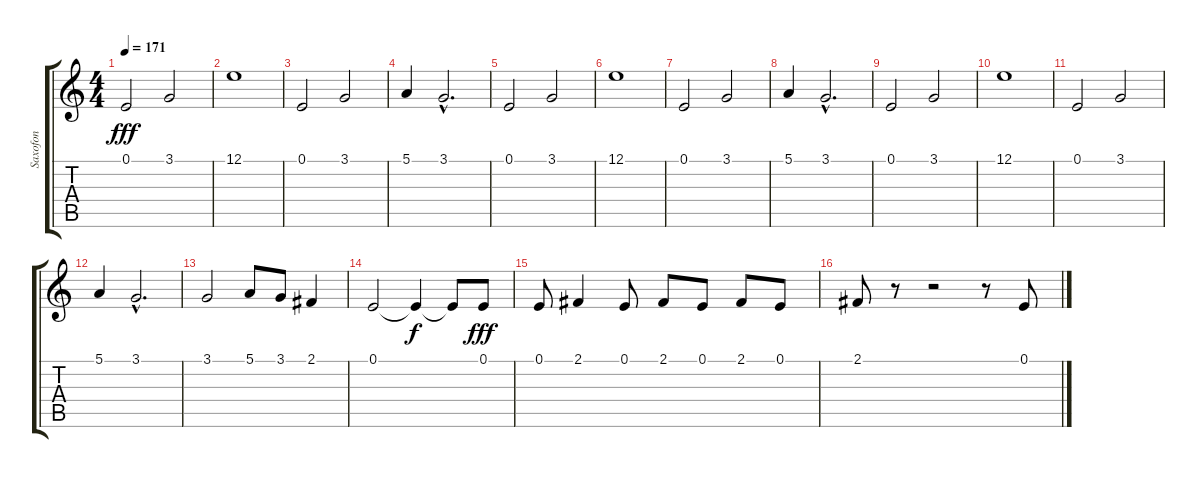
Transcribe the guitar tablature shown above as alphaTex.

\track ("Saxofon" "Saxofon") {instrument sopranosax}
\staff {score tabs}
\tuning (E4 B3 G3 D3 A2 E2) {hide}
\ts (4 4)
\tempo 171
\clef g2
\ks c
0.1.2{dy fff} 3.1.2 |
12.1.1 |
0.1.2 3.1.2 |
5.1.4 3.1{hac}.2{d} |
0.1.2 3.1.2 |
12.1.1 |
0.1.2 3.1.2 |
5.1.4 3.1{hac}.2{d} |
0.1.2 3.1.2 |
12.1.1 |
0.1.2 3.1.2 |
5.1.4 3.1{hac}.2{d} |
3.1.2 5.1.8 3.1.8 2.1.4 |
0.1.2 0.1{t}.4{dy f} 0.1{t}.8 0.1.8{dy fff} |
0.1.8 2.1.4 0.1.8 2.1.8 0.1.8 2.1.8 0.1.8 |
2.1.8 r.8 r.2 r.8 0.1.8
